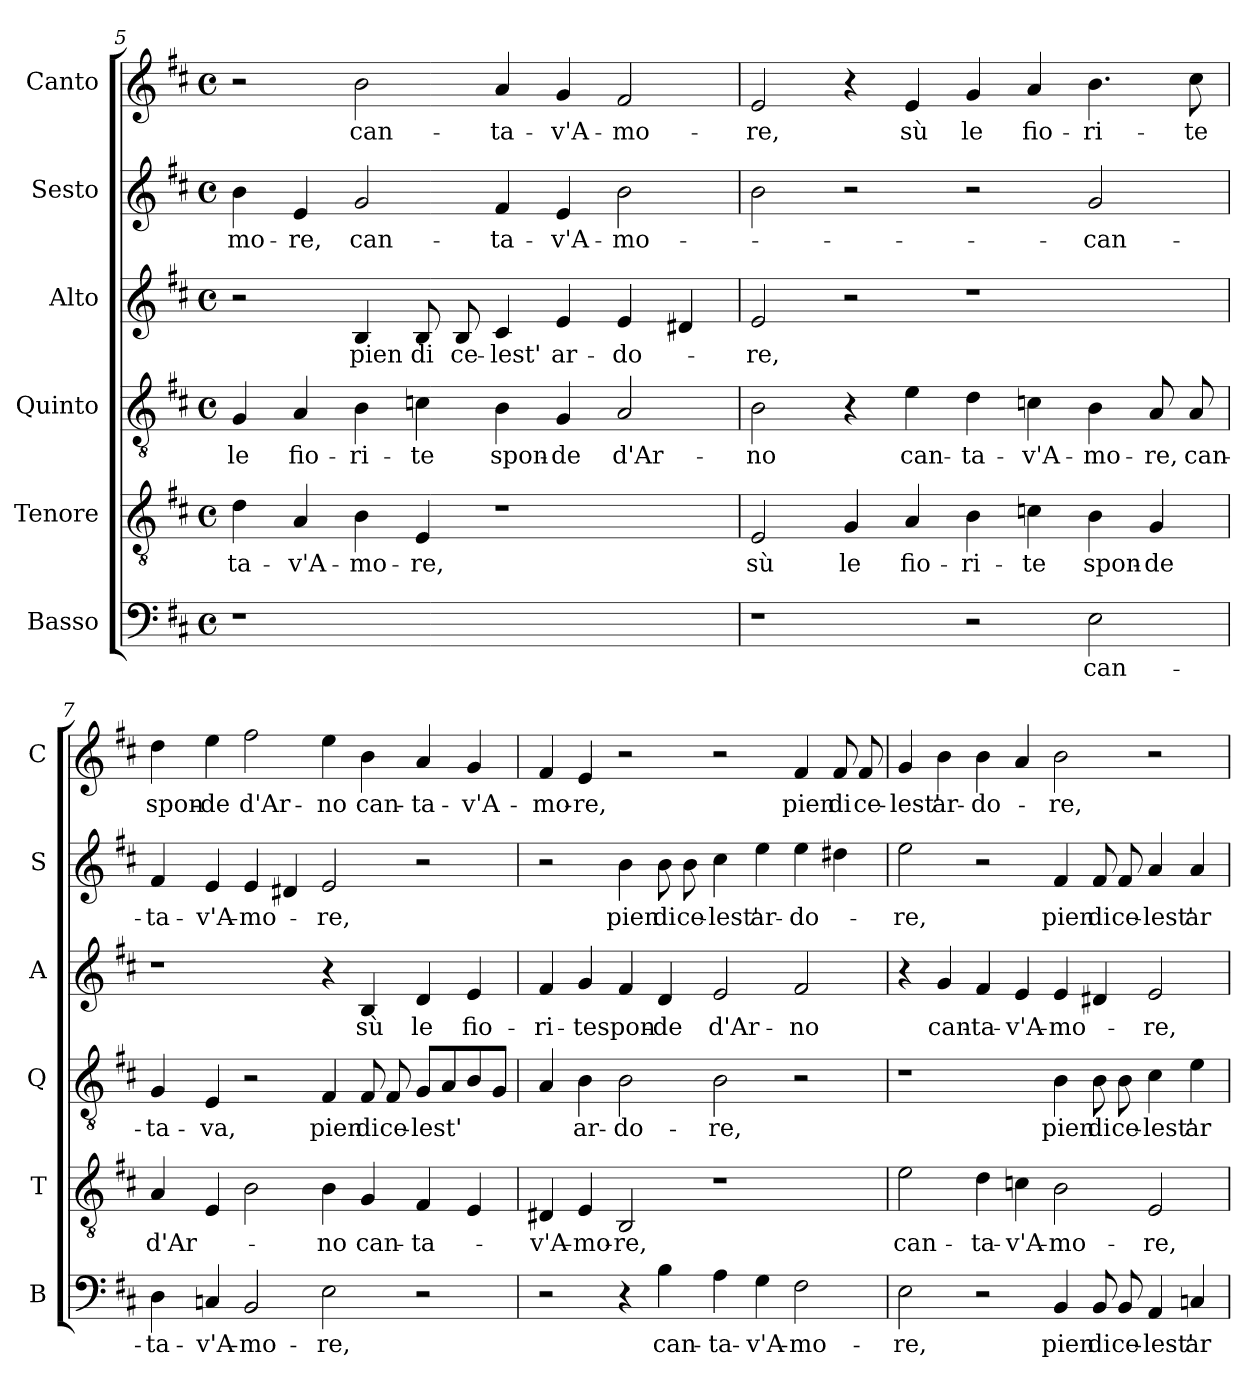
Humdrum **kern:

**kern	**text	**kern	**text	**kern	**text	**kern	**text	**kern	**text	**kern	**text
*part6	*part6	*part5	*part5	*part4	*part4	*part3	*part3	*part2	*part2	*part1	*part1
*staff6	*staff6	*staff5	*staff5	*staff4	*staff4	*staff3	*staff3	*staff2	*staff2	*staff1	*staff1
*I"Basso	*	*I"Tenore	*	*I"Quinto	*	*I"Alto	*	*I"Sesto	*	*I"Canto	*
*I'B	*	*I'T	*	*I'Q	*	*I'A	*	*I'S	*	*I'C	*
*clefF4	*	*clefGv2	*	*clefGv2	*	*clefG2	*	*clefG2	*	*clefG2	*
*k[f#c#]	*	*k[f#c#]	*	*k[f#c#]	*	*k[f#c#]	*	*k[f#c#]	*	*k[f#c#]	*
*D:	*	*D:	*	*D:	*	*D:	*	*D:	*	*D:	*
*M4/4	*	*M4/4	*	*M4/4	*	*M4/4	*	*M4/4	*	*M4/4	*
*met(c)	*	*met(c)	*	*met(c)	*	*met(c)	*	*met(c)	*	*met(c)	*
=5	=5	=5	=5	=5	=5	=5	=5	=5	=5	=5	=5
!	!	!	!LO:LY:b	!	!LO:LY:b	!	!	!	!LO:LY:b	!	!
1r	.	4d\	-ta-	4G/	le	2r	.	4b\	-mo-	2r	.
!	!	!	!LO:LY:b	!	!LO:LY:b	!	!	!	!LO:LY:b	!	!
.	.	4A/	-v'A-	4A/	fio-	.	.	4e/	-re,	.	.
!	!	!	!LO:LY:b	!	!LO:LY:b	!	!LO:LY:b	!	!LO:LY:b	!	!LO:LY:b
.	.	4B\	-mo-	4B\	-ri-	4B/	pien	2g/	can-	2b\	can-
!	!	!	!LO:LY:b	!	!LO:LY:b	!	!LO:LY:b	!	!	!	!
.	.	4E/	-re,	4cn\	-te	8B/	di	.	.	.	.
!	!	!	!	!	!	!	!LO:LY:b	!	!	!	!
.	.	.	.	.	.	8B/	ce-	.	.	.	.
!	!	!	!	!	!LO:LY:b	!	!LO:LY:b	!	!LO:LY:b	!	!LO:LY:b
1ryy	.	1r	.	4B\	spon-	4c#/	-lest'	4f#/	-ta-	4a/	-ta-
!	!	!	!	!	!LO:LY:b	!	!LO:LY:b	!	!LO:LY:b	!	!LO:LY:b
.	.	.	.	4G/	-de	4e/	ar-	4e/	-v'A-	4g/	-v'A-
!	!	!	!	!	!LO:LY:b	!	!LO:LY:b	!	!LO:LY:b	!	!LO:LY:b
.	.	.	.	2A/	d'Ar-	4e/	-do-	2b\	-mo-	2f#/	-mo-
.	.	.	.	.	.	4d#X/	.	.	.	.	.
!!LO:PB:g=z
=6	=6	=6	=6	=6	=6	=6	=6	=6	=6	=6	=6
!	!	!	!LO:LY:b	!	!LO:LY:b	!	!LO:LY:b	!	!	!	!LO:LY:b
1r	.	2E/	sù	2B\	-no	2e/	-re,	2b\	.	2e/	-re,
!	!	!	!LO:LY:b	!	!	!	!	!	!	!	!
.	.	4G/	le	4r	.	2r	.	2r	.	4r	.
!	!	!	!LO:LY:b	!	!LO:LY:b	!	!	!	!	!	!LO:LY:b
.	.	4A/	fio-	4e\	can-	.	.	.	.	4e/	sù
!	!	!	!LO:LY:b	!	!LO:LY:b	!	!	!	!	!	!LO:LY:b
2r	.	4B\	-ri-	4d\	-ta-	1r	.	2r	.	4g/	le
!	!	!	!LO:LY:b	!	!LO:LY:b	!	!	!	!	!	!LO:LY:b
.	.	4cn\	-te	4cn\	-v'A-	.	.	.	.	4a/	fio-
!	!LO:LY:b	!	!LO:LY:b	!	!LO:LY:b	!	!	!	!LO:LY:b	!	!LO:LY:b
2E\	can-	4B\	spon-	4B\	-mo-	.	.	2g/	-can-	4.b\	-ri-
!	!	!	!LO:LY:b	!	!LO:LY:b	!	!	!	!	!	!
.	.	4G/	-de	8A/	-re,	.	.	.	.	.	.
!	!	!	!	!	!LO:LY:b	!	!	!	!	!	!LO:LY:b
.	.	.	.	8A/	can-	.	.	.	.	8cc#\	-te
=7	=7	=7	=7	=7	=7	=7	=7	=7	=7	=7	=7
!	!LO:LY:b	!	!LO:LY:b	!	!LO:LY:b	!	!	!	!LO:LY:b	!	!LO:LY:b
4D\	-ta-	4A/	d'Ar-	4G/	-ta-	1r	.	4f#/	-ta-	4dd\	spon-
!	!LO:LY:b	!	!	!	!LO:LY:b	!	!	!	!LO:LY:b	!	!LO:LY:b
4Cn/	-v'A-	4E/	.	4E/	-va,	.	.	4e/	-v'A-	4ee\	-de
!	!LO:LY:b	!	!	!	!	!	!	!	!LO:LY:b	!	!LO:LY:b
2BB/	-mo-	2B\	.	2r	.	.	.	4e/	-mo-	2ff#\	d'Ar-
.	.	.	.	.	.	.	.	4d#X/	.	.	.
!	!LO:LY:b	!	!LO:LY:b	!	!LO:LY:b	!	!	!	!LO:LY:b	!	!LO:LY:b
2E\	-re,	4B\	-no	4F#/	pien	4r	.	2e/	-re,	4ee\	-no
!	!	!	!LO:LY:b	!	!LO:LY:b	!	!LO:LY:b	!	!	!	!LO:LY:b
.	.	4G/	can-	8F#/	di	4B/	sù	.	.	4b\	can-
!	!	!	!	!	!LO:LY:b	!	!	!	!	!	!
.	.	.	.	8F#/	ce-	.	.	.	.	.	.
!	!	!	!LO:LY:b	!	!LO:LY:b	!	!LO:LY:b	!	!	!	!LO:LY:b
2r	.	4F#/	-ta-	8G/L	-lest'	4d/	le	2r	.	4a/	-ta-
.	.	.	.	8A/	.	.	.	.	.	.	.
!	!	!	!	!	!	!	!LO:LY:b	!	!	!	!LO:LY:b
.	.	4E/	.	8B/	.	4e/	fio-	.	.	4g/	-v'A-
.	.	.	.	8G/J	.	.	.	.	.	.	.
=8	=8	=8	=8	=8	=8	=8	=8	=8	=8	=8	=8
!	!	!	!LO:LY:b	!	!	!	!LO:LY:b	!	!	!	!LO:LY:b
2r	.	4D#X/	-v'A-	4A/	.	4f#/	-ri-	2r	.	4f#/	-mo-
!	!	!	!LO:LY:b	!	!LO:LY:b	!	!LO:LY:b	!	!	!	!LO:LY:b
.	.	4E/	-mo-	4B\	ar-	4g/	-te	.	.	4e/	-re,
!	!	!	!LO:LY:b	!	!LO:LY:b	!	!LO:LY:b	!	!LO:LY:b	!	!
4r	.	2BB/	-re,	2B\	-do-	4f#/	spon-	4b\	pien	2r	.
!	!LO:LY:b	!	!	!	!	!	!LO:LY:b	!	!LO:LY:b	!	!
4B\	can-	.	.	.	.	4d/	-de	8b\	di	.	.
!	!	!	!	!	!	!	!	!	!LO:LY:b	!	!
.	.	.	.	.	.	.	.	8b\	ce-	.	.
!	!LO:LY:b	!	!	!	!LO:LY:b	!	!LO:LY:b	!	!LO:LY:b	!	!
4A\	-ta-	1r	.	2B\	-re,	2e/	d'Ar-	4cc#\	-lest'	2r	.
!	!LO:LY:b	!	!	!	!	!	!	!	!LO:LY:b	!	!
4G\	-v'A-	.	.	.	.	.	.	4ee\	ar-	.	.
!	!LO:LY:b	!	!	!	!	!	!LO:LY:b	!	!LO:LY:b	!	!LO:LY:b
2F#\	-mo-	.	.	2r	.	2f#/	-no	4ee\	-do-	4f#/	pien
!	!	!	!	!	!	!	!	!	!	!	!LO:LY:b
.	.	.	.	.	.	.	.	4dd#X\	.	8f#/	di
!	!	!	!	!	!	!	!	!	!	!	!LO:LY:b
.	.	.	.	.	.	.	.	.	.	8f#/	ce-
!!LO:LB:g=z
=9	=9	=9	=9	=9	=9	=9	=9	=9	=9	=9	=9
!	!LO:LY:b	!	!LO:LY:b	!	!	!	!	!	!LO:LY:b	!	!LO:LY:b
2E\	-re,	2e\	can-	1r	.	4r	.	2ee\	-re,	4g/	-lest'
!	!	!	!	!	!	!	!LO:LY:b	!	!	!	!LO:LY:b
.	.	.	.	.	.	4g/	can-	.	.	4b\	ar-
!	!	!	!LO:LY:b	!	!	!	!LO:LY:b	!	!	!	!LO:LY:b
2r	.	4d\	-ta-	.	.	4f#/	-ta-	2r	.	4b\	-do-
!	!	!	!LO:LY:b	!	!	!	!LO:LY:b	!	!	!	!
.	.	4cn\	-v'A-	.	.	4e/	-v'A-	.	.	4a/	.
!	!LO:LY:b	!	!LO:LY:b	!	!LO:LY:b	!	!LO:LY:b	!	!LO:LY:b	!	!LO:LY:b
4BB/	pien	2B\	-mo-	4B\	pien	4e/	-mo-	4f#/	pien	2b\	-re,
!	!LO:LY:b	!	!	!	!LO:LY:b	!	!	!	!LO:LY:b	!	!
8BB/	di	.	.	8B\	di	4d#X/	.	8f#/	di	.	.
!	!LO:LY:b	!	!	!	!LO:LY:b	!	!	!	!LO:LY:b	!	!
8BB/	ce-	.	.	8B\	ce-	.	.	8f#/	ce-	.	.
!	!LO:LY:b	!	!LO:LY:b	!	!LO:LY:b	!	!LO:LY:b	!	!LO:LY:b	!	!
4AA/	-lest'	2E/	-re,	4c#\	-lest'	2e/	-re,	4a/	-lest'	2r	.
!	!LO:LY:b	!	!	!	!LO:LY:b	!	!	!	!LO:LY:b	!	!
4Cn/	ar-	.	.	4e\	ar-	.	.	4a/	ar-	.	.
=	=	=	=	=	=	=	=	=	=	=	=
*-	*-	*-	*-	*-	*-	*-	*-	*-	*-	*-	*-
